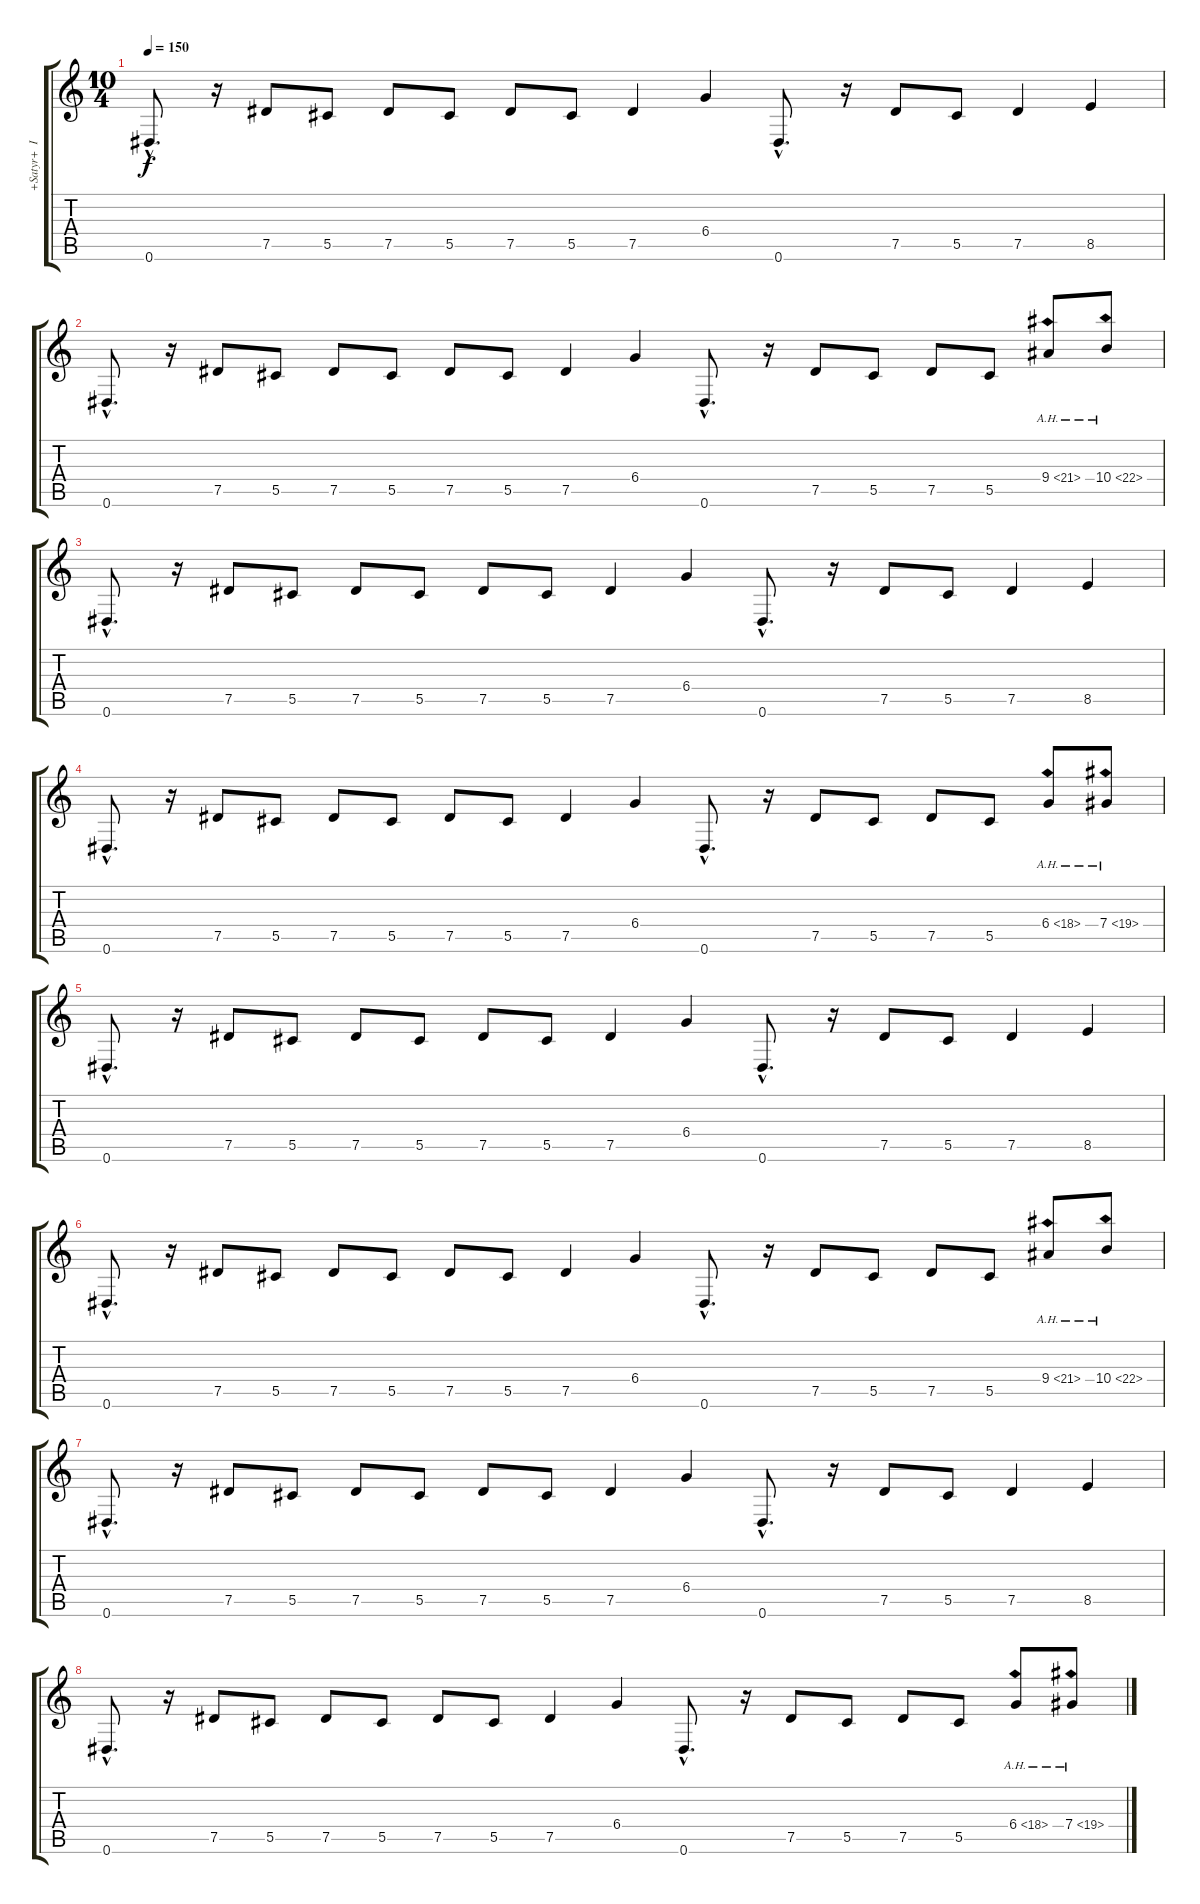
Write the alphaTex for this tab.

\track ("+Satyr+  II" "+Satyr+  I") {instrument overdrivenguitar}
\staff {score tabs}
\tuning (Eb4 Bb3 Gb3 Db3 Ab2 Eb2) {hide}
\ts (10 4)
\tempo 150
\clef g2
\ks c
0.6{hac}.8{d dy f} r.16 7.5.8 5.5.8 7.5.8 5.5.8 7.5.8 5.5.8 7.5.4 6.4.4 0.6{hac}.8{d} r.16 7.5.8 5.5.8 7.5.4 8.5.4 |
0.6{hac}.8{d} r.16 7.5.8 5.5.8 7.5.8 5.5.8 7.5.8 5.5.8 7.5.4 6.4.4 0.6{hac}.8{d} r.16 7.5.8 5.5.8 7.5.8 5.5.8 9.4{ah 12}.8 10.4{ah 12}.8 |
0.6{hac}.8{d} r.16 7.5.8 5.5.8 7.5.8 5.5.8 7.5.8 5.5.8 7.5.4 6.4.4 0.6{hac}.8{d} r.16 7.5.8 5.5.8 7.5.4 8.5.4 |
0.6{hac}.8{d} r.16 7.5.8 5.5.8 7.5.8 5.5.8 7.5.8 5.5.8 7.5.4 6.4.4 0.6{hac}.8{d} r.16 7.5.8 5.5.8 7.5.8 5.5.8 6.4{ah 12}.8 7.4{ah 12}.8 |
0.6{hac}.8{d} r.16 7.5.8 5.5.8 7.5.8 5.5.8 7.5.8 5.5.8 7.5.4 6.4.4 0.6{hac}.8{d} r.16 7.5.8 5.5.8 7.5.4 8.5.4 |
0.6{hac}.8{d} r.16 7.5.8 5.5.8 7.5.8 5.5.8 7.5.8 5.5.8 7.5.4 6.4.4 0.6{hac}.8{d} r.16 7.5.8 5.5.8 7.5.8 5.5.8 9.4{ah 12}.8 10.4{ah 12}.8 |
0.6{hac}.8{d} r.16 7.5.8 5.5.8 7.5.8 5.5.8 7.5.8 5.5.8 7.5.4 6.4.4 0.6{hac}.8{d} r.16 7.5.8 5.5.8 7.5.4 8.5.4 |
0.6{hac}.8{d} r.16 7.5.8 5.5.8 7.5.8 5.5.8 7.5.8 5.5.8 7.5.4 6.4.4 0.6{hac}.8{d} r.16 7.5.8 5.5.8 7.5.8 5.5.8 6.4{ah 12}.8 7.4{ah 12}.8
